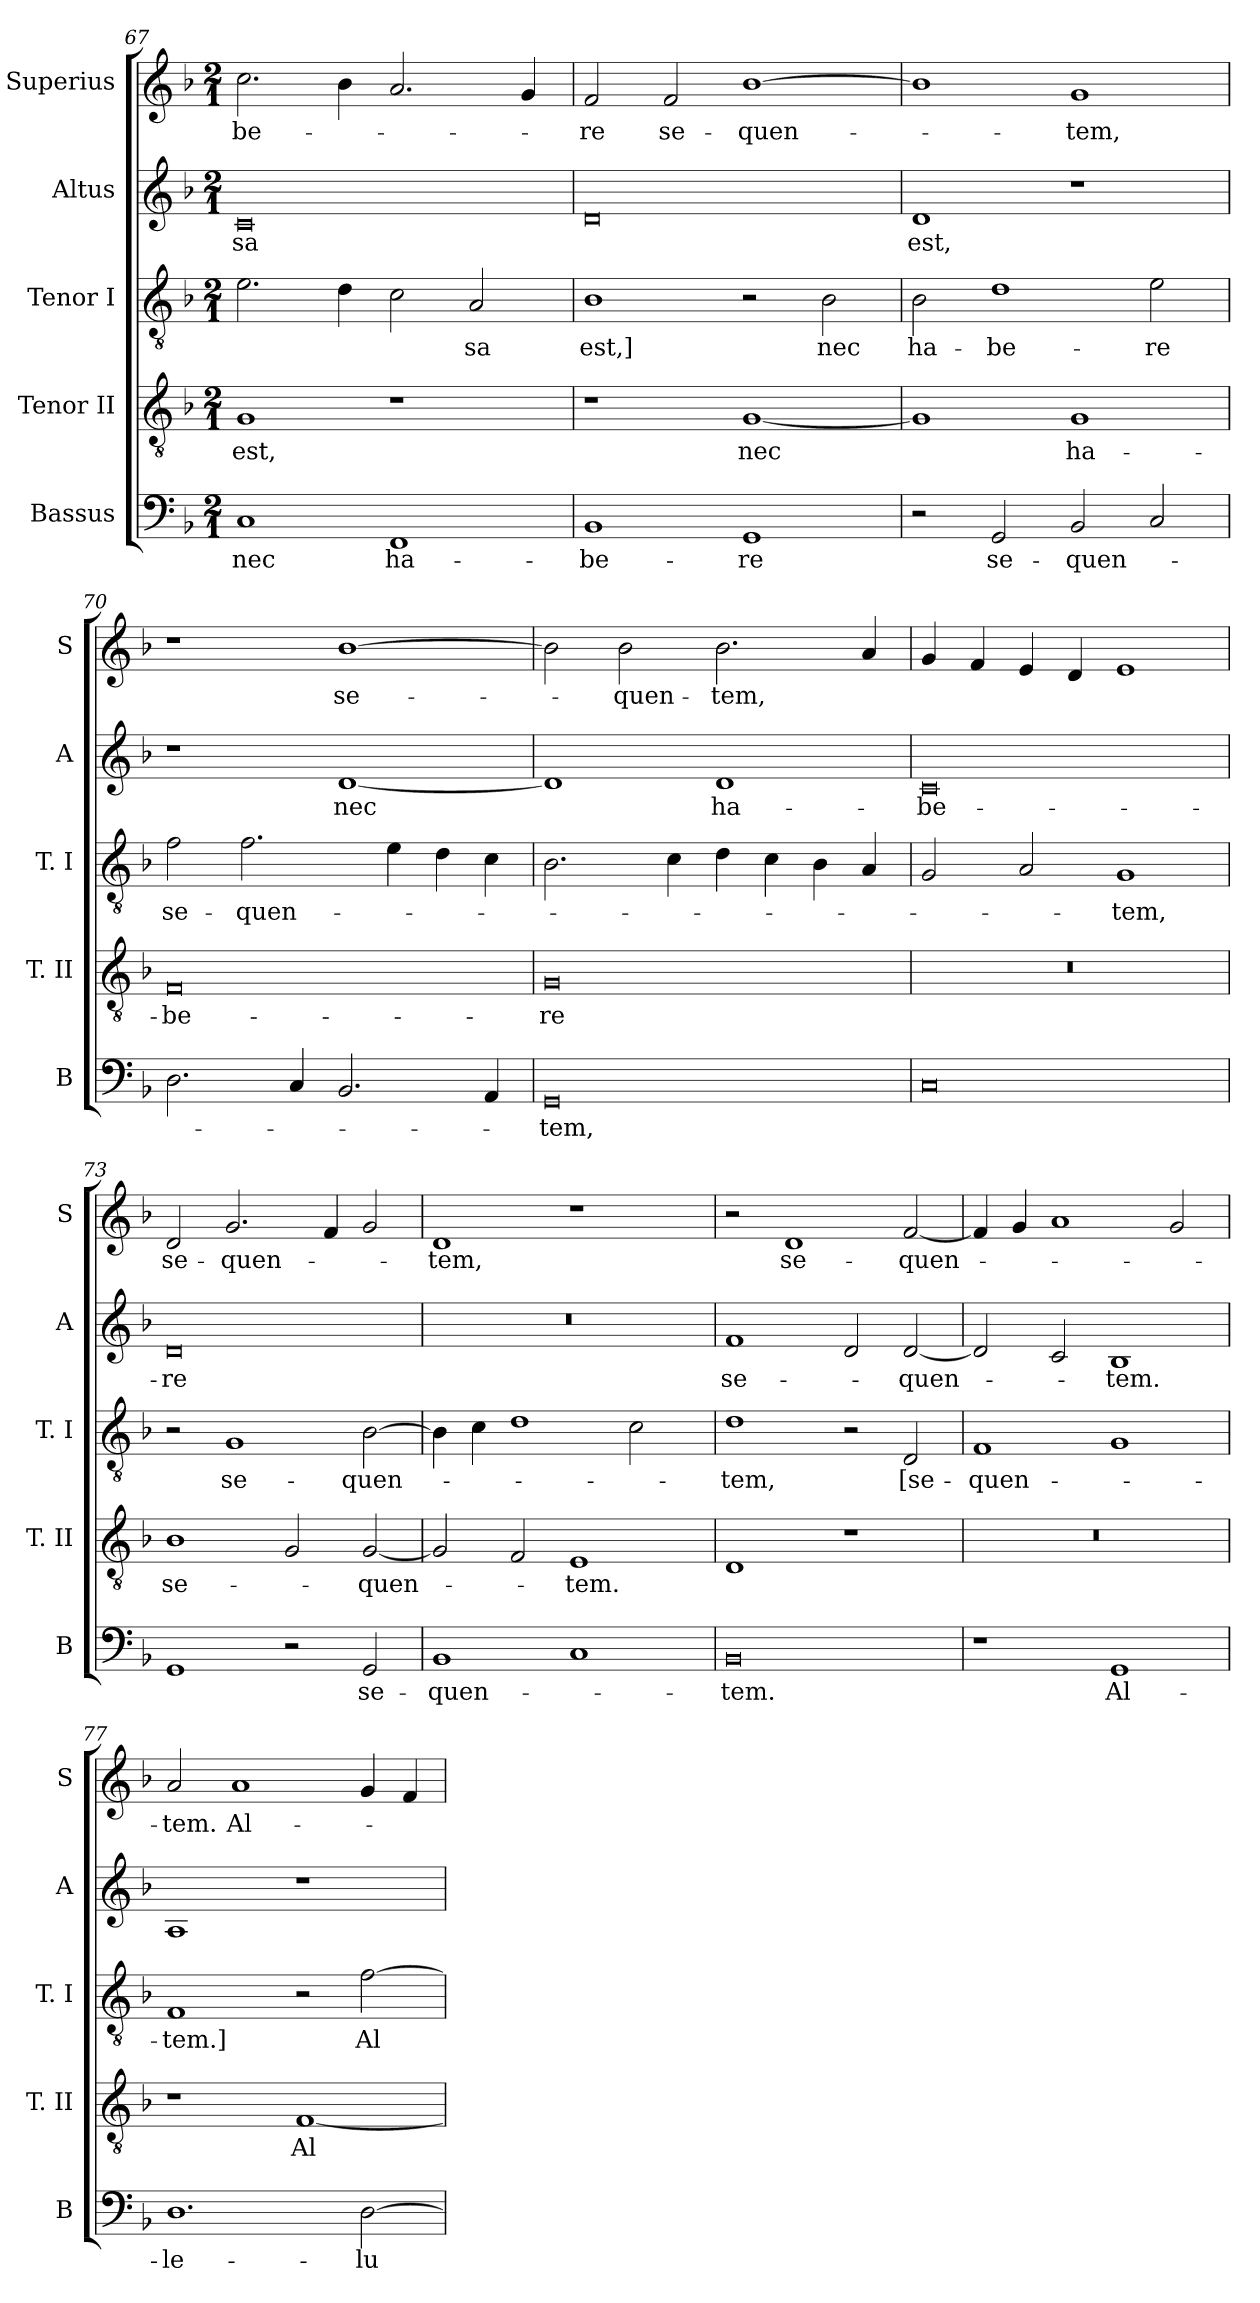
**kern	**text	**kern	**text	**kern	**text	**kern	**text	**kern	**text
*part5	*part5	*part4	*part4	*part3	*part3	*part2	*part2	*part1	*part1
*staff5	*staff5	*staff4	*staff4	*staff3	*staff3	*staff2	*staff2	*staff1	*staff1
*I"Bassus	*	*I"Tenor II	*	*I"Tenor I	*	*I"Altus	*	*I"Superius	*
*I'B	*	*I'T. II	*	*I'T. I	*	*I'A	*	*I'S	*
*clefF4	*	*clefGv2	*	*clefGv2	*	*clefG2	*	*clefG2	*
*k[b-]	*	*k[b-]	*	*k[b-]	*	*k[b-]	*	*k[b-]	*
*F:	*	*F:	*	*F:	*	*F:	*	*F:	*
*M2/1	*	*M2/1	*	*M2/1	*	*M2/1	*	*M2/1	*
=67	=67	=67	=67	=67	=67	=67	=67	=67	=67
1C	nec	1G	est,	2.e	.	0c	-sa	2.cc	-be-
.	.	.	.	4d	.	.	.	4b-	.
1FF	ha-	1r	.	2c	.	.	.	2.a	.
.	.	.	.	2A	-sa	.	.	.	.
.	.	.	.	.	.	.	.	4g	.
=68	=68	=68	=68	=68	=68	=68	=68	=68	=68
1BB-	-be-	1r	.	1B-	est,]	0d	.	2f	-re
.	.	.	.	.	.	.	.	2f	se-
1GG	-re	[1G	nec	2r	.	.	.	[1b-	-quen-
.	.	.	.	2B-	nec	.	.	.	.
=69	=69	=69	=69	=69	=69	=69	=69	=69	=69
2r	.	1G]	.	2B-	ha-	1d	est,	1b-]	.
2GG	se-	.	.	1d	-be-	.	.	.	.
2BB-	-quen-	1G	ha-	.	.	1r	.	1g	-tem,
2C	.	.	.	2e	-re	.	.	.	.
=70	=70	=70	=70	=70	=70	=70	=70	=70	=70
2.D	.	0F	-be-	2f	se-	1r	.	1r	.
.	.	.	.	2.f	-quen-	.	.	.	.
4C	.	.	.	.	.	.	.	.	.
2.BB-	.	.	.	.	.	[1d	nec	[1b-	se-
.	.	.	.	4e	.	.	.	.	.
.	.	.	.	4d	.	.	.	.	.
4AA	.	.	.	4c	.	.	.	.	.
=71	=71	=71	=71	=71	=71	=71	=71	=71	=71
0GG	-tem,	0G	-re	2.B-	.	1d]	.	2b-]	.
.	.	.	.	.	.	.	.	2b-	-quen-
.	.	.	.	4c	.	.	.	.	.
.	.	.	.	4d	.	1d	ha-	2.b-	-tem,
.	.	.	.	4c	.	.	.	.	.
.	.	.	.	4B-	.	.	.	.	.
.	.	.	.	4A	.	.	.	4a	.
=72	=72	=72	=72	=72	=72	=72	=72	=72	=72
0C	.	0r	.	2G	.	0c	-be-	4g	.
.	.	.	.	.	.	.	.	4f	.
.	.	.	.	2A	.	.	.	4e	.
.	.	.	.	.	.	.	.	4d	.
.	.	.	.	1G	-tem,	.	.	1e	.
=73	=73	=73	=73	=73	=73	=73	=73	=73	=73
1GG	.	1B-	se-	2r	.	0d	-re	2d	se-
.	.	.	.	1G	se-	.	.	2.g	-quen-
2r	.	2G	.	.	.	.	.	.	.
.	.	.	.	.	.	.	.	4f	.
2GG	se-	[2G	-quen-	[2B-	-quen-	.	.	2g	.
=74	=74	=74	=74	=74	=74	=74	=74	=74	=74
1BB-	-quen-	2G]	.	4B-]	.	0r	.	1d	-tem,
.	.	.	.	4c	.	.	.	.	.
.	.	2F	.	1d	.	.	.	.	.
1C	.	1E	-tem.	.	.	.	.	1r	.
.	.	.	.	2c	.	.	.	.	.
=75	=75	=75	=75	=75	=75	=75	=75	=75	=75
0BB-	-tem.	1D	.	1d	-tem,	1f	se-	2r	.
.	.	.	.	.	.	.	.	1d	se-
.	.	1r	.	2r	.	2d	.	.	.
.	.	.	.	2D	[se-	[2d	-quen-	[2f	-quen-
=76	=76	=76	=76	=76	=76	=76	=76	=76	=76
1r	.	0r	.	1F	-quen-	2d]	.	4f]	.
.	.	.	.	.	.	.	.	4g	.
.	.	.	.	.	.	2c	.	1a	.
1GG	Al-	.	.	1G	.	1B-	-tem.	.	.
.	.	.	.	.	.	.	.	2g	.
=77	=77	=77	=77	=77	=77	=77	=77	=77	=77
1.D	-le-	1r	.	1F	-tem.]	1A	.	2a	-tem.
.	.	.	.	.	.	.	.	1a	Al-
.	.	[1F	Al-	2r	.	1r	.	.	.
[2D	-lu-	.	.	[2f	Al-	.	.	4g	.
.	.	.	.	.	.	.	.	4f	.
=	=	=	=	=	=	=	=	=	=
*-	*-	*-	*-	*-	*-	*-	*-	*-	*-
